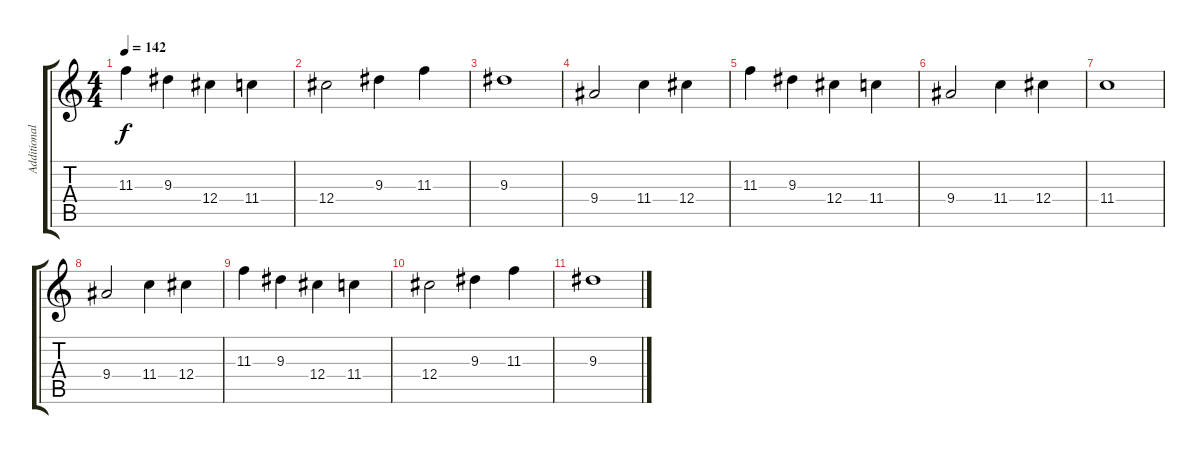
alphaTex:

\track ("Additional Guitar" "Additional") {instrument overdrivenguitar}
\staff {score tabs}
\tuning (Eb4 Bb3 Gb3 Db3 Ab2 Eb2) {hide}
\ts (4 4)
\tempo 142
\clef g2
\ks c
11.3.4{dy f} 9.3.4 12.4.4 11.4.4 |
12.4.2 9.3.4 11.3.4 |
9.3.1 |
9.4.2 11.4.4 12.4.4 |
11.3.4 9.3.4 12.4.4 11.4.4 |
9.4.2 11.4.4 12.4.4 |
11.4.1 |
9.4.2 11.4.4 12.4.4 |
11.3.4 9.3.4 12.4.4 11.4.4 |
12.4.2 9.3.4 11.3.4 |
9.3.1
